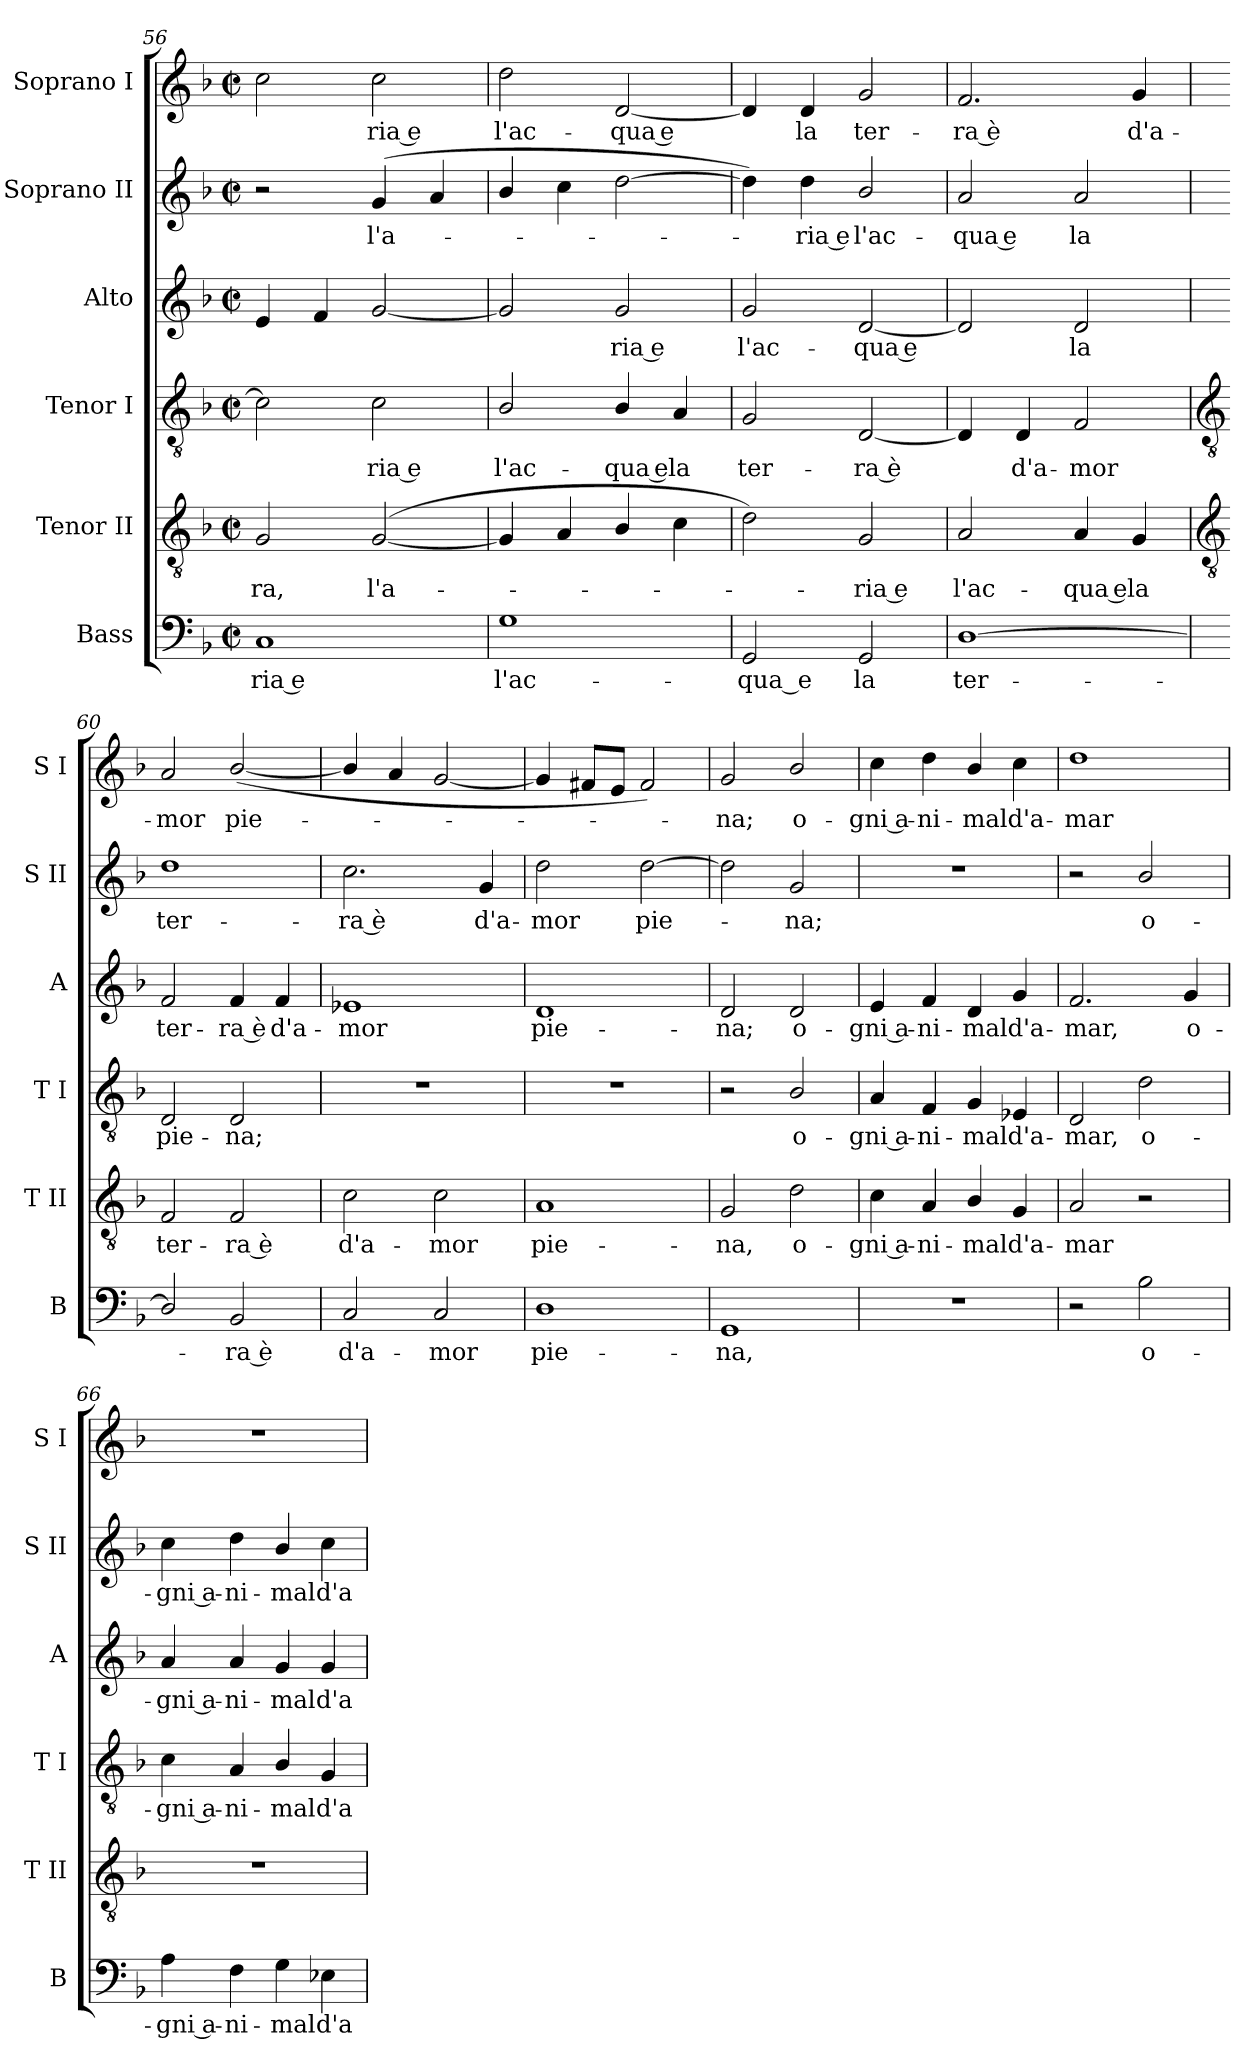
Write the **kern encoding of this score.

**kern	**text	**kern	**text	**kern	**text	**kern	**text	**kern	**text	**kern	**text
*part6	*part6	*part5	*part5	*part4	*part4	*part3	*part3	*part2	*part2	*part1	*part1
*staff6	*staff6	*staff5	*staff5	*staff4	*staff4	*staff3	*staff3	*staff2	*staff2	*staff1	*staff1
*I"Bass	*	*I"Tenor II	*	*I"Tenor I	*	*I"Alto	*	*I"Soprano II	*	*I"Soprano I	*
*I'B	*	*I'T II	*	*I'T I	*	*I'A	*	*I'S II	*	*I'S I	*
*clefF4	*	*clefGv2	*	*clefGv2	*	*clefG2	*	*clefG2	*	*clefG2	*
*k[b-]	*	*k[b-]	*	*k[b-]	*	*k[b-]	*	*k[b-]	*	*k[b-]	*
*F:	*	*F:	*	*F:	*	*F:	*	*F:	*	*F:	*
*M2/2	*	*M2/2	*	*M2/2	*	*M2/2	*	*M2/2	*	*M2/2	*
*met(c|)	*	*met(c|)	*	*met(c|)	*	*met(c|)	*	*met(c|)	*	*met(c|)	*
=56	=56	=56	=56	=56	=56	=56	=56	=56	=56	=56	=56
!	!LO:LY:b	!	!LO:LY:b	!	!	!	!	!	!	!	!
1C	ria e	2G	-ra,	2c]	.	4e	.	2r	.	2cc	.
.	.	.	.	.	.	4f	.	.	.	.	.
!	!	!	!LO:LY:b	!	!LO:LY:b	!	!	!	!LO:LY:b	!	!LO:LY:b
.	.	(>[2G	l'a-	2c	ria e	[2g	.	(<4g	l'a-	2cc	ria e
.	.	.	.	.	.	.	.	4a	.	.	.
=57	=57	=57	=57	=57	=57	=57	=57	=57	=57	=57	=57
!	!LO:LY:b	!	!	!	!LO:LY:b	!	!	!	!	!	!LO:LY:b
1G	l'ac-	4G]	.	2B-/	l'ac-	2g]	.	4b-/	.	2dd	l'ac-
.	.	4A	.	.	.	.	.	4cc	.	.	.
!	!	!	!	!	!LO:LY:b	!	!LO:LY:b	!	!	!	!LO:LY:b
.	.	4B-/	.	4B-/	-qua e	2g	ria e	[2dd	.	[2d	-qua e
!	!	!	!	!	!LO:LY:b	!	!	!	!	!	!
.	.	4c	.	4A	la	.	.	.	.	.	.
=58	=58	=58	=58	=58	=58	=58	=58	=58	=58	=58	=58
!	!LO:LY:b	!	!	!	!LO:LY:b	!	!LO:LY:b	!	!	!	!
2GG	-qua_e	2d)	.	2G	ter-	2g	l'ac-	4dd])	.	4d]	.
!	!	!	!	!	!	!	!	!	!LO:LY:b	!	!LO:LY:b
.	.	.	.	.	.	.	.	4dd	ria e	4d	la
!	!LO:LY:b	!	!LO:LY:b	!	!LO:LY:b	!	!LO:LY:b	!	!LO:LY:b	!	!LO:LY:b
2GG	la	2G	ria e	[2D	-ra è	[2d	-qua e	2b-/	l'ac-	2g	ter-
=59	=59	=59	=59	=59	=59	=59	=59	=59	=59	=59	=59
!	!LO:LY:b	!	!LO:LY:b	!	!	!	!	!	!LO:LY:b	!	!LO:LY:b
[1D	ter-	2A	l'ac-	4D]	.	2d]	.	2a	-qua e	2.f	-ra è
!	!	!	!	!	!LO:LY:b	!	!	!	!	!	!
.	.	.	.	4D	d'a-	.	.	.	.	.	.
!	!	!	!LO:LY:b	!	!LO:LY:b	!	!LO:LY:b	!	!LO:LY:b	!	!
.	.	4A	-qua e	2F	-mor	2d	la	2a	la	.	.
!	!	!	!LO:LY:b	!	!	!	!	!	!	!	!LO:LY:b
.	.	4G	la	.	.	.	.	.	.	4g	d'a-
!!LO:LB:g=z
=60	=60	=60	=60	=60	=60	=60	=60	=60	=60	=60	=60
*	*	*clefGv2	*	*clefGv2	*	*	*	*	*	*	*
!	!	!	!LO:LY:b	!	!LO:LY:b	!	!LO:LY:b	!	!LO:LY:b	!	!LO:LY:b
2D/]	.	2F	ter-	2D	pie-	2f	ter-	1dd	ter-	2a	-mor
!	!LO:LY:b	!	!LO:LY:b	!	!LO:LY:b	!	!LO:LY:b	!	!	!	!LO:LY:b
2BB-	ra è	2F	-ra è	2D	-na;	4f	-ra è	.	.	(<[2b-/	pie-
!	!	!	!	!	!	!	!LO:LY:b	!	!	!	!
.	.	.	.	.	.	4f	d'a-	.	.	.	.
=61	=61	=61	=61	=61	=61	=61	=61	=61	=61	=61	=61
!	!LO:LY:b	!	!LO:LY:b	!	!	!	!LO:LY:b	!	!LO:LY:b	!	!
2C	d'a-	2c	d'a-	1r	.	1e-X	-mor	2.cc	-ra è	4b-/]	.
.	.	.	.	.	.	.	.	.	.	4a	.
!	!LO:LY:b	!	!LO:LY:b	!	!	!	!	!	!	!	!
2C	-mor	2c	-mor	.	.	.	.	.	.	[2g	.
!	!	!	!	!	!	!	!	!	!LO:LY:b	!	!
.	.	.	.	.	.	.	.	4g	d'a-	.	.
=62	=62	=62	=62	=62	=62	=62	=62	=62	=62	=62	=62
!	!LO:LY:b	!	!LO:LY:b	!	!	!	!LO:LY:b	!	!LO:LY:b	!	!
1D	pie-	1A	pie-	1r	.	1d	pie-	2dd	-mor	4g]	.
.	.	.	.	.	.	.	.	.	.	8f#L	.
.	.	.	.	.	.	.	.	.	.	8eJ	.
!	!	!	!	!	!	!	!	!	!LO:LY:b	!	!
.	.	.	.	.	.	.	.	[2dd	pie-	2f#)	.
=63	=63	=63	=63	=63	=63	=63	=63	=63	=63	=63	=63
!	!LO:LY:b	!	!LO:LY:b	!	!	!	!LO:LY:b	!	!	!	!LO:LY:b
1GG	-na,	2G	-na,	2r	.	2d	-na;	2dd]	.	2g	na;
!	!	!	!LO:LY:b	!	!LO:LY:b	!	!LO:LY:b	!	!LO:LY:b	!	!LO:LY:b
.	.	2d	o-	2B-/	o-	2d	o-	2g	na;	2b-/	o-
=64	=64	=64	=64	=64	=64	=64	=64	=64	=64	=64	=64
!	!	!	!LO:LY:b	!	!LO:LY:b	!	!LO:LY:b	!	!	!	!LO:LY:b
1r	.	4c	-gni a-	4A	-gni a-	4e	-gni a-	1r	.	4cc	-gni a-
!	!	!	!LO:LY:b	!	!LO:LY:b	!	!LO:LY:b	!	!	!	!LO:LY:b
.	.	4A	-ni-	4F	-ni-	4f	-ni-	.	.	4dd	-ni-
!	!	!	!LO:LY:b	!	!LO:LY:b	!	!LO:LY:b	!	!	!	!LO:LY:b
.	.	4B-/	-mal	4G	-mal	4d	-mal	.	.	4b-/	-mal
!	!	!	!LO:LY:b	!	!LO:LY:b	!	!LO:LY:b	!	!	!	!LO:LY:b
.	.	4G	d'a-	4E-X	d'a-	4g	d'a-	.	.	4cc	d'a-
=65	=65	=65	=65	=65	=65	=65	=65	=65	=65	=65	=65
!	!	!	!LO:LY:b	!	!LO:LY:b	!	!LO:LY:b	!	!	!	!LO:LY:b
2r	.	2A	-mar	2D	-mar,	2.f	-mar,	2r	.	1dd	-mar
!	!LO:LY:b	!	!	!	!LO:LY:b	!	!	!	!LO:LY:b	!	!
2B-	o-	2r	.	2d	o-	.	.	2b-/	o-	.	.
!	!	!	!	!	!	!	!LO:LY:b	!	!	!	!
.	.	.	.	.	.	4g	o-	.	.	.	.
=66	=66	=66	=66	=66	=66	=66	=66	=66	=66	=66	=66
!	!LO:LY:b	!	!	!	!LO:LY:b	!	!LO:LY:b	!	!LO:LY:b	!	!
4A	-gni a-	1r	.	4c	-gni a-	4a	-gni a-	4cc	-gni a-	1r	.
!	!LO:LY:b	!	!	!	!LO:LY:b	!	!LO:LY:b	!	!LO:LY:b	!	!
4F	-ni-	.	.	4A	-ni-	4a	-ni-	4dd	-ni-	.	.
!	!LO:LY:b	!	!	!	!LO:LY:b	!	!LO:LY:b	!	!LO:LY:b	!	!
4G	-mal	.	.	4B-/	-mal	4g	-mal	4b-/	-mal	.	.
!	!LO:LY:b	!	!	!	!LO:LY:b	!	!LO:LY:b	!	!LO:LY:b	!	!
4E-X	d'a-	.	.	4G	d'a-	4g	d'a-	4cc	d'a-	.	.
=	=	=	=	=	=	=	=	=	=	=	=
*-	*-	*-	*-	*-	*-	*-	*-	*-	*-	*-	*-
